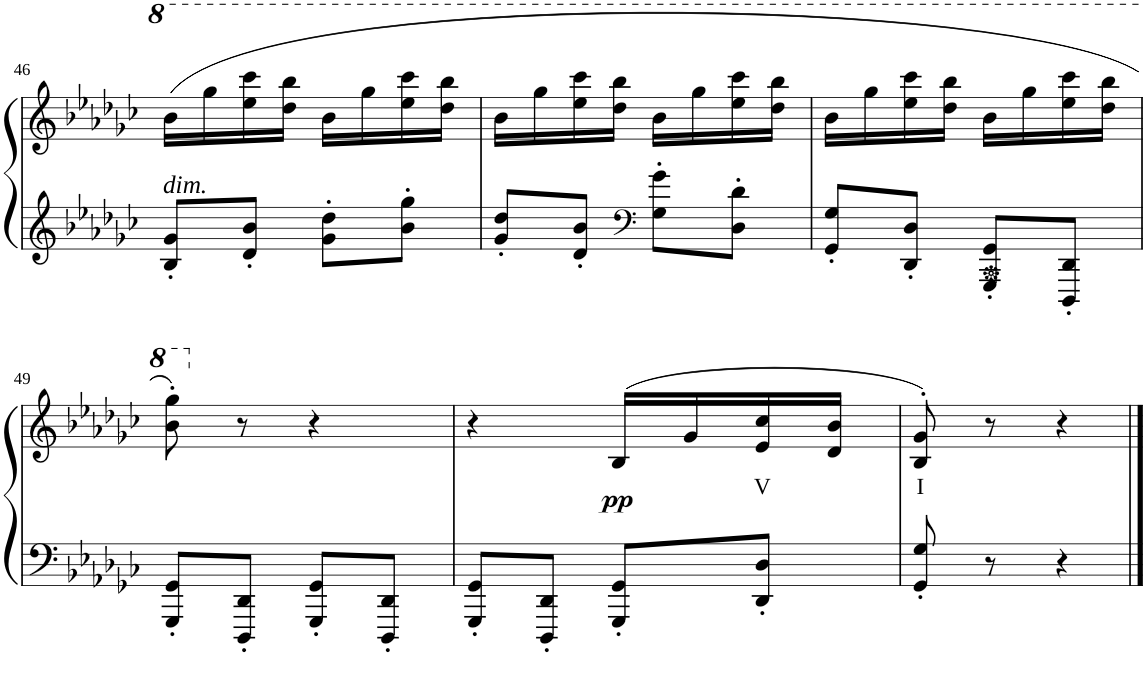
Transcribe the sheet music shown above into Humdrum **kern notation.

**kern	**kern	**text	**dynam
*part1	*part1	*part1	*part1
*staff2	*staff1	*staff1	*staff1/2
*I"Piano	*	*	*
*I'Pno	*	*	*
!!LO:PB:g=z
*clefG2	*clefG2	*	*
*k[b-e-a-d-g-c-]	*k[b-e-a-d-g-c-]	*	*
*M2/4	*M2/4	*	*
=46	=46	=46	=46
!	!LO:TX:b:i:t=dim.	!	!
8B-/' 8g-/'L	(16bb-\LL	.	.
.	16ggg-\	.	.
8d-/' 8b-/'J	16eee-\ 16cccc-\	.	.
.	16ddd-\ 16bbb-\JJ	.	.
8g-\' 8dd-\'L	16bb-\LL	.	.
.	16ggg-\	.	.
8b-\' 8gg-\'J	16eee-\ 16cccc-\	.	.
.	16ddd-\ 16bbb-\JJ	.	.
=47	=47	=47	=47
8g-/' 8dd-/'L	16bb-\LL	.	.
.	16ggg-\	.	.
8d-/' 8b-/'J	16eee-\ 16cccc-\	.	.
.	16ddd-\ 16bbb-\JJ	.	.
*clefF4	*	*	*
8G-\' 8g-\'L	16bb-\LL	.	.
.	16ggg-\	.	.
8D-\' 8d-\'J	16eee-\ 16cccc-\	.	.
.	16ddd-\ 16bbb-\JJ	.	.
=48	=48	=48	=48
8GG-/' 8G-/'L	16bb-\LL	.	.
.	16ggg-\	.	.
8DD-/' 8D-/'J	16eee-\ 16cccc-\	.	.
.	16ddd-\ 16bbb-\JJ	.	.
8GGG-/' 8GG-/'L	16bb-\LL	.	.
.	16ggg-\	.	.
8DDD-/' 8DD-/'J	16eee-\ 16cccc-\	.	.
.	16ddd-\ 16bbb-\JJ	.	.
!!LO:LB:g=z
=49	=49	=49	=49
8GGG-/' 8GG-/'L	8bb-\' 8ggg-\')	.	.
8DDD-/' 8DD-/'J	8r	.	.
8GGG-/' 8GG-/'L	4r	.	.
8DDD-/' 8DD-/'J	.	.	.
=50	=50	=50	=50
8GGG-/' 8GG-/'L	4r	.	.
8DDD-/' 8DD-/'J	.	.	.
!	!	!	!LO:DY:b
8GGG-/' 8GG-/'L	(>16B-/LL	.	pp
.	16g-/	.	.
!	!	!LO:LY:b	!
8DD-/' 8D-/'J	16e-/ 16cc-/	V	.
.	16d-/ 16b-/JJ	.	.
=51	=51	=51	=51
!	!	!LO:LY:b	!
8GG-/' 8G-/'	8B-/'> 8g-/'>)	I	.
8r	8r	.	.
4r	4r	.	.
==	==	==	==
*-	*-	*-	*-
